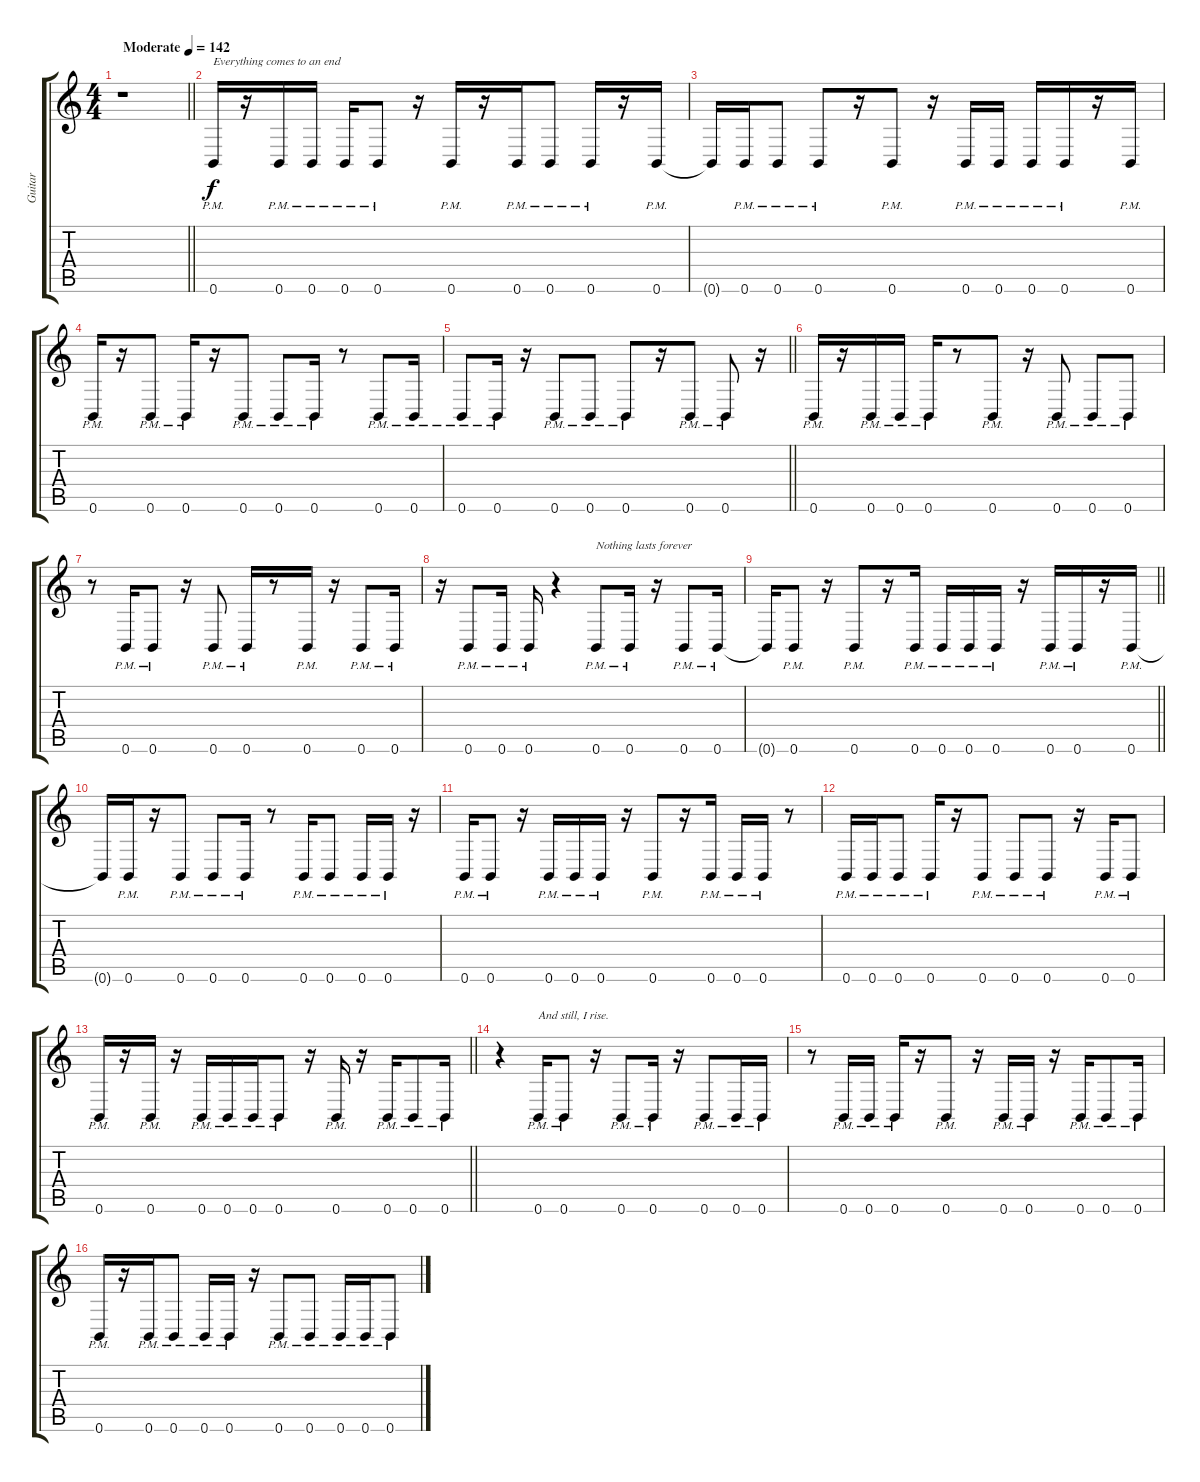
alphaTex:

\track ("Guitar" "Guitar") {instrument distortionguitar}
\staff {score tabs}
\tuning (Db4 Ab3 E3 B2 Gb2 B1) {hide}
\ts (4 4)
\tempo (142 "Moderate")
\clef g2
\barLineRight lightlight
\ks c
r.1{dy f instrument distortionguitar} |
0.6{pm}.16{txt "Everything comes to an end"} r.16 0.6{pm}.16 0.6{pm}.16 0.6{pm}.16 0.6{pm}.8 r.16 0.6{pm}.16 r.16 0.6{pm}.16 0.6{pm}.8 0.6{pm}.16 r.16 0.6{pm}.16 |
0.6{t}.16 0.6{pm}.16 0.6{pm}.8 0.6{pm}.8 r.16 0.6{pm}.8 r.16 0.6{pm}.16 0.6{pm}.16 0.6{pm}.16 0.6{pm}.16 r.16 0.6{pm}.16 |
0.6{pm}.16 r.16 0.6{pm}.8 0.6{pm}.16 r.16 0.6{pm}.8 0.6{pm}.8 0.6{pm}.16 r.8 0.6{pm}.8 0.6{pm}.16 |
\barLineRight lightlight
0.6{pm}.8 0.6{pm}.16 r.16 0.6{pm}.8 0.6{pm}.8 0.6{pm}.8 r.16 0.6{pm}.8 0.6{pm}.8 r.16 |
0.6{pm}.16 r.16 0.6{pm}.16 0.6{pm}.16 0.6{pm}.16 r.8 0.6{pm}.8 r.16 0.6{pm}.8 0.6{pm}.8 0.6{pm}.8 |
r.8 0.6{pm}.16 0.6{pm}.8 r.16 0.6{pm}.8 0.6{pm}.16 r.8 0.6{pm}.16 r.16 0.6{pm}.8 0.6{pm}.16 |
r.16 0.6{pm}.8 0.6{pm}.16 0.6{pm}.16 r.4 0.6{pm}.8{txt "Nothing lasts forever"} 0.6{pm}.16 r.16 0.6{pm}.8 0.6{pm}.16 |
\barLineRight lightlight
0.6{t}.16 0.6{pm}.8 r.16 0.6{pm}.8 r.16 0.6{pm}.16 0.6{pm}.16 0.6{pm}.16 0.6{pm}.16 r.16 0.6{pm}.16 0.6{pm}.16 r.16 0.6{pm}.16 |
0.6{t}.16 0.6{pm}.16 r.16 0.6{pm}.8 0.6{pm}.8 0.6{pm}.16 r.8 0.6{pm}.16 0.6{pm}.8 0.6{pm}.16 0.6{pm}.16 r.16 |
0.6{pm}.16 0.6{pm}.8 r.16 0.6{pm}.16 0.6{pm}.16 0.6{pm}.16 r.16 0.6{pm}.8 r.16 0.6{pm}.16 0.6{pm}.16 0.6{pm}.16 r.8 |
0.6{pm}.16 0.6{pm}.16 0.6{pm}.8 0.6{pm}.16 r.16 0.6{pm}.8 0.6{pm}.8 0.6{pm}.8 r.16 0.6{pm}.16 0.6{pm}.8 |
\barLineRight lightlight
0.6{pm}.16 r.16 0.6{pm}.16 r.16 0.6{pm}.16 0.6{pm}.16 0.6{pm}.16 0.6{pm}.8 r.16 0.6{pm}.16 r.16 0.6{pm}.16 0.6{pm}.8 0.6{pm}.16 |
r.4 0.6{pm}.16{txt "And still, I rise."} 0.6{pm}.8 r.16 0.6{pm}.8 0.6{pm}.16 r.16 0.6{pm}.8 0.6{pm}.16 0.6{pm}.16 |
r.8 0.6{pm}.16 0.6{pm}.16 0.6{pm}.16 r.16 0.6{pm}.8 r.16 0.6{pm}.16 0.6{pm}.16 r.16 0.6{pm}.16 0.6{pm}.8 0.6{pm}.16 |
0.6{pm}.16 r.16 0.6{pm}.16 0.6{pm}.8 0.6{pm}.16 0.6{pm}.16 r.16 0.6{pm}.8 0.6{pm}.8 0.6{pm}.16 0.6{pm}.16 0.6{pm}.8
